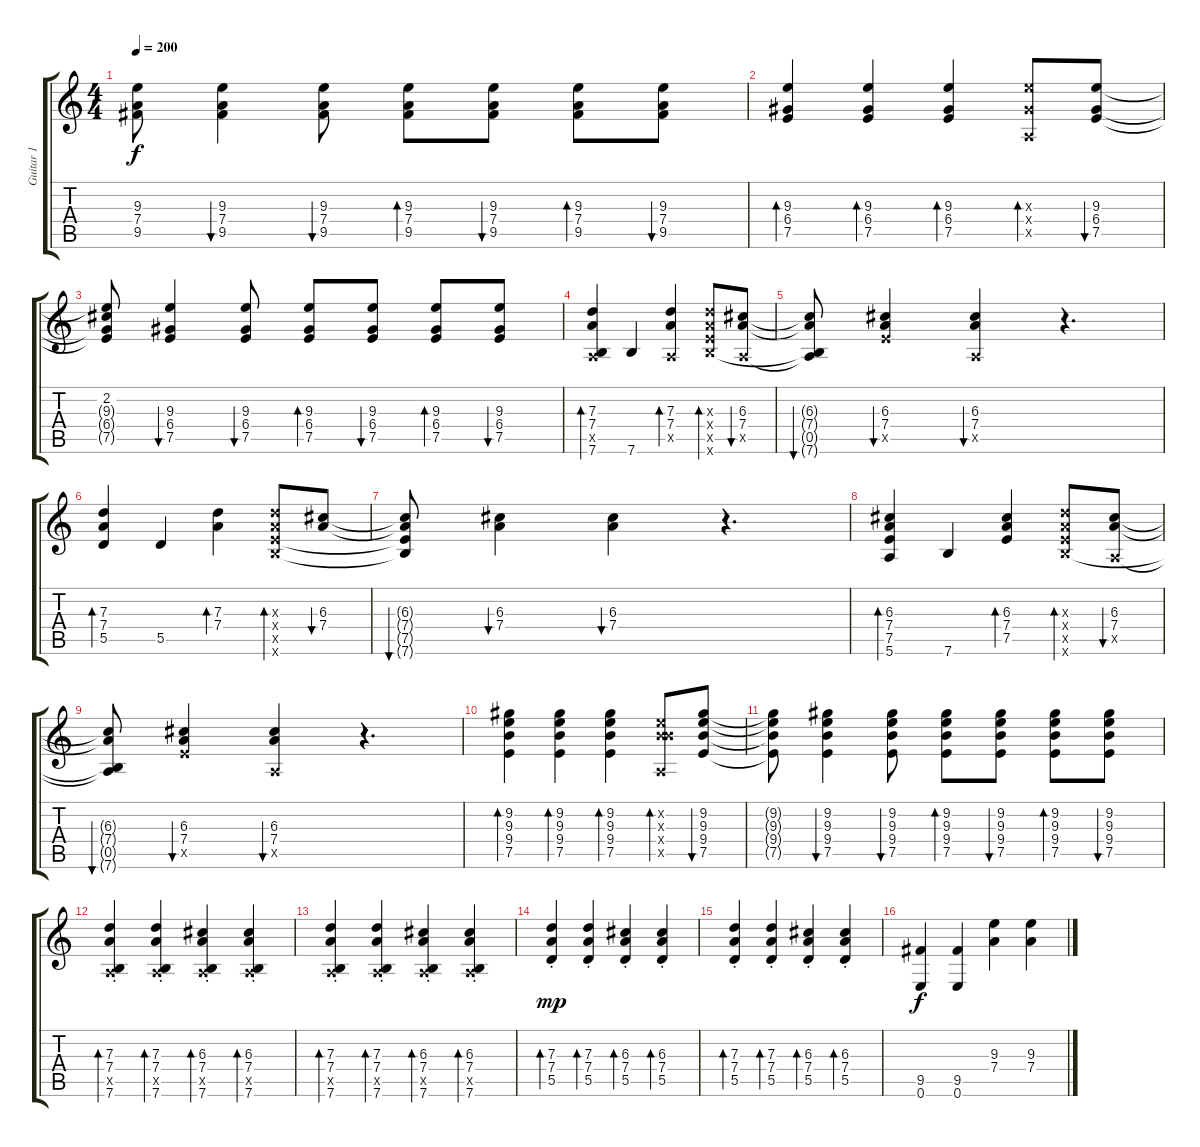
\track ("Guitar 1" "Guitar 1") {instrument electricguitarclean}
\staff {score tabs}
\tuning (E4 B3 G3 D3 A2 E2) {hide}
\ts (4 4)
\tempo 200
\clef g2
\ks c
(9.3{t} 7.4{t} 9.5{t}).8{dy f} (9.3 7.4 9.5).4{bu 60} (9.3 7.4 9.5).8{bu 60} (9.3 7.4 9.5).8{bd 60} (9.3 7.4 9.5).8{bu 60} (9.3 7.4 9.5).8{bd 60} (9.3 7.4 9.5).8{bu 60} |
(9.3 6.4 7.5).4{bd 60} (9.3 6.4 7.5).4{bd 60} (9.3 6.4 7.5).4{bd 60} (9.3{x} 6.4{x} 0.5{x}).8{bd 60} (9.3 6.4 7.5).8{bu 60} |
(2.2 9.3{t} 6.4{t} 7.5{t}).8 (9.3 6.4 7.5).4{bu 60} (9.3 6.4 7.5).8{bu 60} (9.3 6.4 7.5).8{bd 60} (9.3 6.4 7.5).8{bu 60} (9.3 6.4 7.5).8{bd 60} (9.3 6.4 7.5).8{bu 60} |
(7.3 7.4 0.5{x} 7.6).4{bd 60} 7.6.4 (7.3 7.4 0.5{x}).4{bd 60} (7.3{x} 7.4{x} 7.5{x} 7.6{x}).8{bd 60} (6.3 7.4 0.5{x}).8{bu 60} |
(6.3{t} 7.4{t} 0.5{t} 7.6{t}).8{bu 60} (6.3 7.4 7.5{x}).4{bu 60} (6.3 7.4 0.5{x}).4{bu 60} r.4{d} |
(7.3 7.4 5.5).4{bd 60} 5.5.4 (7.3 7.4).4{bd 60} (7.3{x} 7.4{x} 7.5{x} 7.6{x}).8{bd 60} (6.3 7.4).8{bu 60} |
(6.3{t} 7.4{t} 7.5{t} 7.6{t}).8{bu 60} (6.3 7.4).4{bu 60} (6.3 7.4).4{bu 60} r.4{d} |
(6.3 7.4 7.5 5.6).4{bd 60} 7.6.4 (6.3 7.4 7.5).4{bd 60} (7.3{x} 7.4{x} 7.5{x} 7.6{x}).8{bd 60} (6.3 7.4 0.5{x}).8{bu 60} |
(6.3{t} 7.4{t} 0.5{t} 7.6{t}).8{bu 60} (6.3 7.4 7.5{x}).4{bu 60} (6.3 7.4 0.5{x}).4{bu 60} r.4{d} |
(9.2 9.3 9.4 7.5).4{bd 60} (9.2 9.3 9.4 7.5).4{bd 60} (9.2 9.3 9.4 7.5).4{bd 60} (0.2{x} 9.3{x} 9.4{x} 0.5{x}).8{bd 60} (9.2 9.3 9.4 7.5).8{bu 60} |
(9.2{t} 9.3{t} 9.4{t} 7.5{t}).8 (9.2 9.3 9.4 7.5).4{bu 60} (9.2 9.3 9.4 7.5).8{bu 60} (9.2 9.3 9.4 7.5).8{bd 60} (9.2 9.3 9.4 7.5).8{bu 60} (9.2 9.3 9.4 7.5).8{bd 60} (9.2 9.3 9.4 7.5).8{bu 60} |
(7.3{st} 7.4{st} 0.5{x} 7.6{st}).4{bd 60} (7.3{st} 7.4{st} 0.5{x} 7.6{st}).4{bd 60} (6.3{st} 7.4{st} 0.5{x} 7.6{st}).4{bd 60} (6.3{st} 7.4{st} 0.5{x} 7.6{st}).4{bd 60} |
(7.3{st} 7.4{st} 0.5{x} 7.6{st}).4{bd 60} (7.3{st} 7.4{st} 0.5{x} 7.6{st}).4{bd 60} (6.3{st} 7.4{st} 0.5{x} 7.6{st}).4{bd 60} (6.3{st} 7.4{st} 0.5{x} 7.6{st}).4{bd 60} |
(7.3{st} 7.4{st} 5.5).4{bd 60 dy mp} (7.3{st} 7.4{st} 5.5).4{bd 60} (6.3{st} 7.4{st} 5.5).4{bd 60} (6.3{st} 7.4{st} 5.5).4{bd 60} |
(7.3{st} 7.4{st} 5.5).4{bd 60} (7.3{st} 7.4{st} 5.5).4{bd 60} (6.3{st} 7.4{st} 5.5).4{bd 60} (6.3{st} 7.4{st} 5.5).4{bd 60} |
(9.5 0.6).4{dy f} (9.5 0.6).4 (9.3 7.4).4 (9.3 7.4).4
